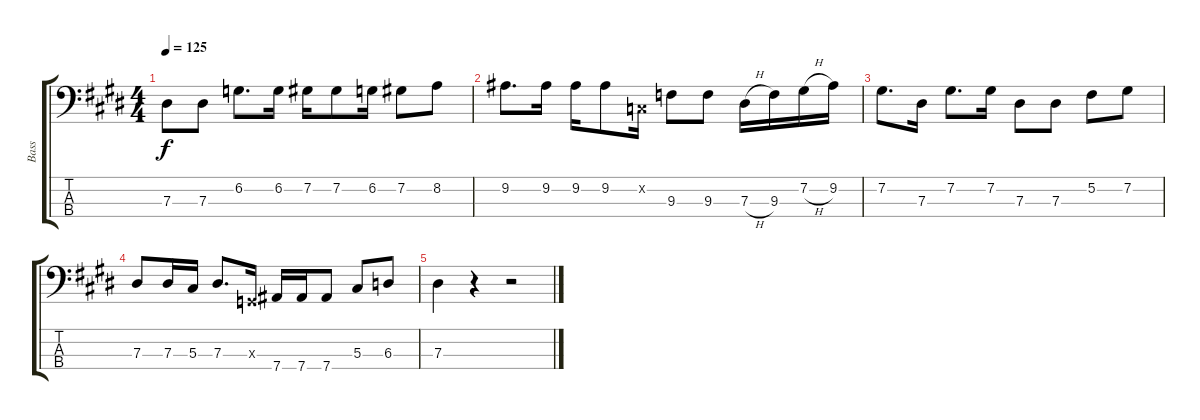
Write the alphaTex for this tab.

\track ("Bass" "Bass") {instrument electricbassfinger}
\staff {score tabs}
\tuning (Gb2 Db2 Ab1 Eb1) {hide}
\ts (4 4)
\tempo 125
\clef f4
\ks e
7.3.8{dy f} 7.3.8 6.2.8{d} 6.2.16 7.2.16 7.2.8 6.2.16 7.2.8 8.2.8 |
9.2.8{d} 9.2.16 9.2.16 9.2.8 -1.2{x}.16 9.3.8 9.3.8 7.3{h}.16 9.3.16 7.2{h}.16 9.2.16 |
7.2.8{d} 7.3.16 7.2.8{d} 7.2.16 7.3.8 7.3.8 5.2.8 7.2.8 |
7.3.8 7.3.16 5.3.16 7.3.8{d} -1.3{x}.16 7.4.16 7.4.16 7.4.8 5.3.8 6.3.8 |
7.3.4 r.4 r.2
